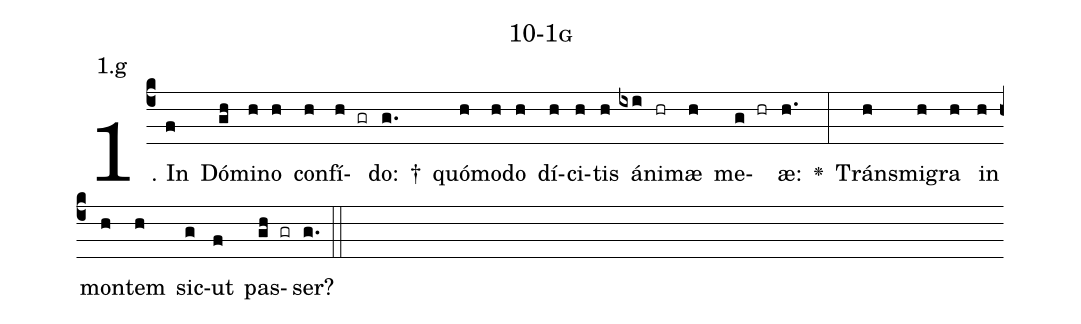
name: 10-1g;
annotation: 1.g;
%%
(c4)1. In(f) Dó(gh)mi(h)no(h) con(h)fí(h gr)do:(g.) †() quó(h)mo(h)do(h) dí(h)ci(h)tis(h) á(ixi)ni(hr)mæ(h) me(g hr)æ:(h.) <v>\greheightstar</v>(:) Tráns(h)mi(h)gra(h) in(h) mon(h)tem(h) sic(g)ut(f) pas(gh gr)ser?(g.) (::)
